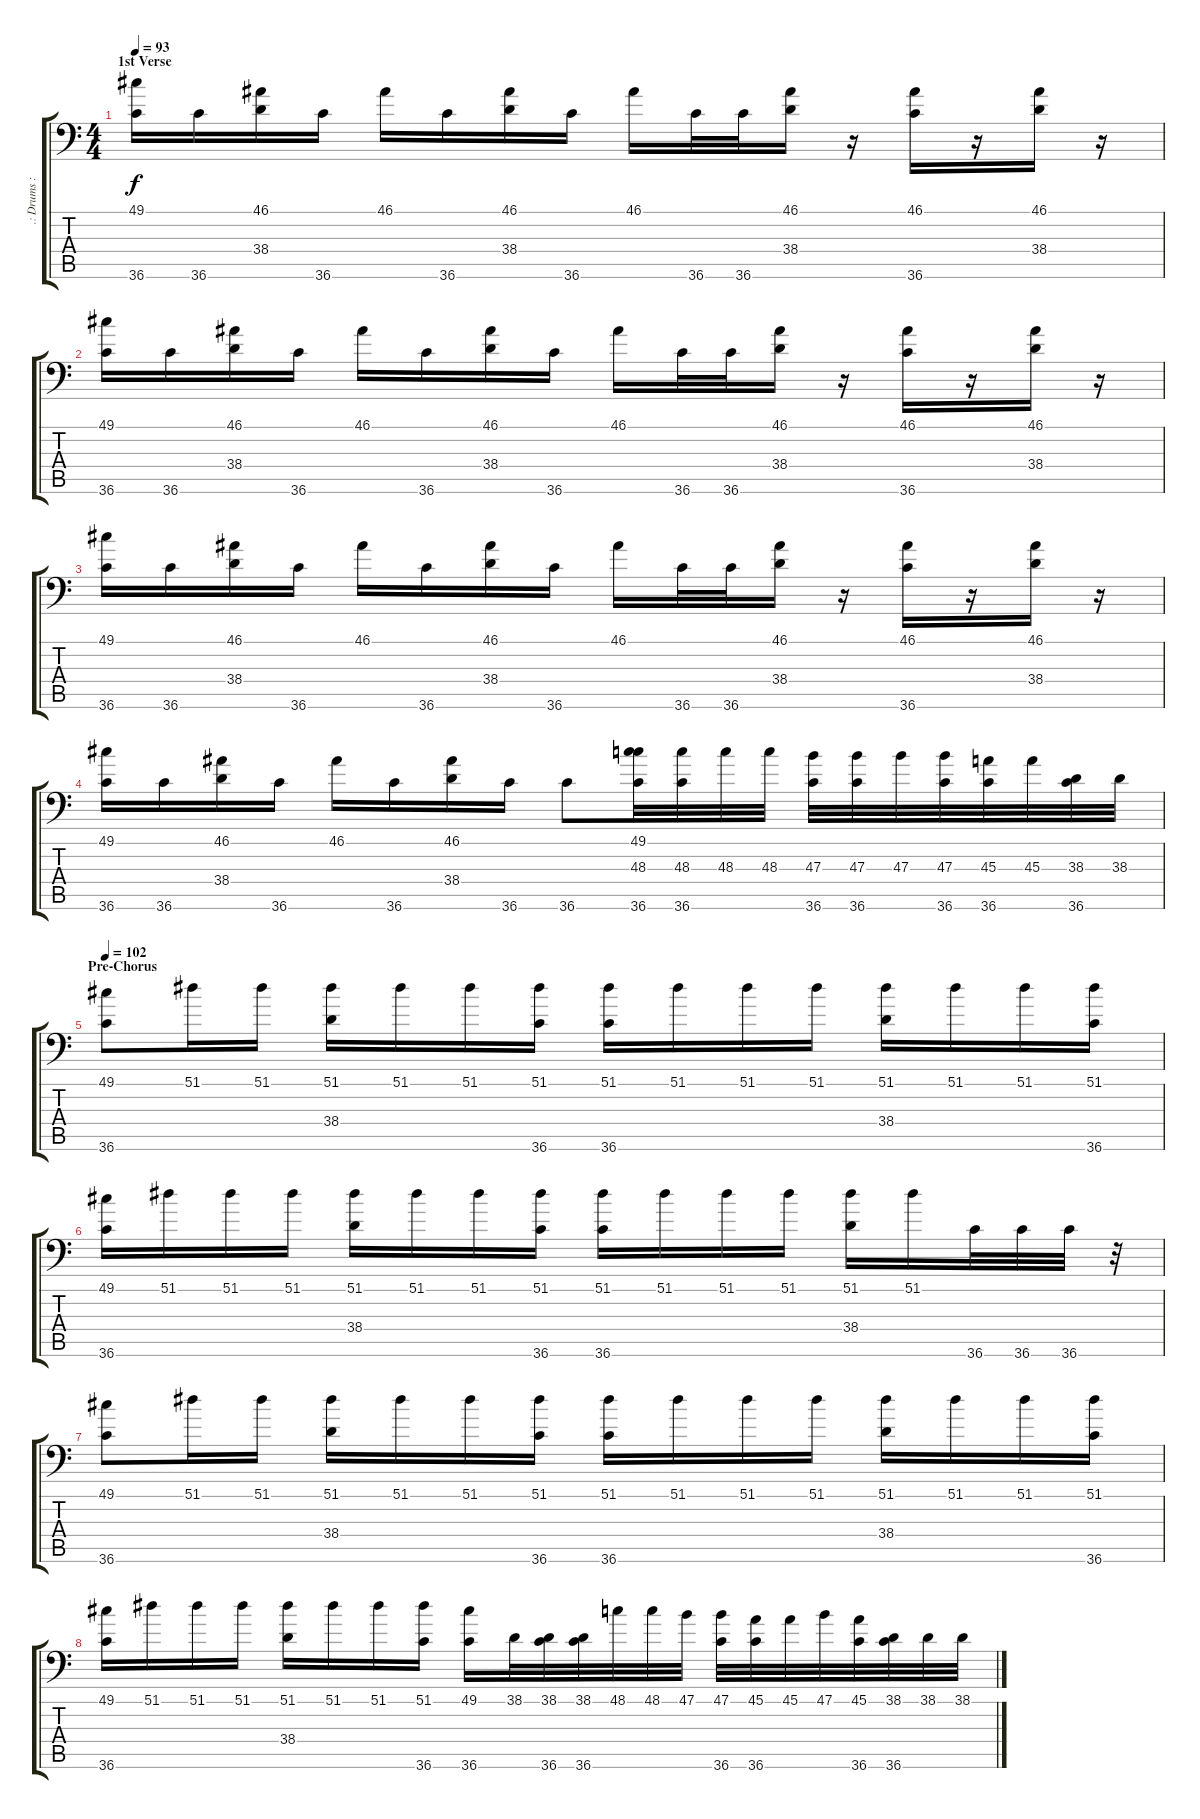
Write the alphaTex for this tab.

\track (".: Drums :." ".: Drums :") {instrument acousticgrandpiano}
\staff {score tabs}
\tuning (C-1 C-1 C-1 C-1 C-1 C-1) {hide}
\ts (4 4)
\section ("" "1st Verse")
\tempo 93
\clef f4
\ks c
(49.1 36.6).16{dy f} 36.6.16 (46.1 38.4).16 36.6.16 46.1.16 36.6.16 (46.1 38.4).16 36.6.16 46.1.16 36.6.32 36.6.32 (46.1 38.4).16 r.16 (46.1 36.6).16 r.16 (46.1 38.4).16 r.16 |
(49.1 36.6).16 36.6.16 (46.1 38.4).16 36.6.16 46.1.16 36.6.16 (46.1 38.4).16 36.6.16 46.1.16 36.6.32 36.6.32 (46.1 38.4).16 r.16 (46.1 36.6).16 r.16 (46.1 38.4).16 r.16 |
(49.1 36.6).16 36.6.16 (46.1 38.4).16 36.6.16 46.1.16 36.6.16 (46.1 38.4).16 36.6.16 46.1.16 36.6.32 36.6.32 (46.1 38.4).16 r.16 (46.1 36.6).16 r.16 (46.1 38.4).16 r.16 |
(49.1 36.6).16 36.6.16 (46.1 38.4).16 36.6.16 46.1.16 36.6.16 (46.1 38.4).16 36.6.16 36.6.8 (49.1 48.3 36.6).32 (48.3 36.6).32 48.3.32 48.3.32 (47.3 36.6).32 (47.3 36.6).32 47.3.32 (47.3 36.6).32 (45.3 36.6).32 45.3.32 (38.3 36.6).32 38.3.32 |
\section ("" "Pre-Chorus")
\tempo 102
(49.1 36.6).8 51.1.16 51.1.16 (51.1 38.4).16 51.1.16 51.1.16 (51.1 36.6).16 (51.1 36.6).16 51.1.16 51.1.16 51.1.16 (51.1 38.4).16 51.1.16 51.1.16 (51.1 36.6).16 |
(49.1 36.6).16 51.1.16 51.1.16 51.1.16 (51.1 38.4).16 51.1.16 51.1.16 (51.1 36.6).16 (51.1 36.6).16 51.1.16 51.1.16 51.1.16 (51.1 38.4).16 51.1.16 36.6.32 36.6.32 36.6.32 r.32 |
(49.1 36.6).8 51.1.16 51.1.16 (51.1 38.4).16 51.1.16 51.1.16 (51.1 36.6).16 (51.1 36.6).16 51.1.16 51.1.16 51.1.16 (51.1 38.4).16 51.1.16 51.1.16 (51.1 36.6).16 |
(49.1 36.6).16 51.1.16 51.1.16 51.1.16 (51.1 38.4).16 51.1.16 51.1.16 (51.1 36.6).16 (49.1 36.6).16 38.1.32 (38.1 36.6).32 (38.1 36.6).32 48.1.32 48.1.32 47.1.32 (47.1 36.6).32 (45.1 36.6).32 45.1.32 47.1.32 (45.1 36.6).32 (38.1 36.6).32 38.1.32 38.1.32
